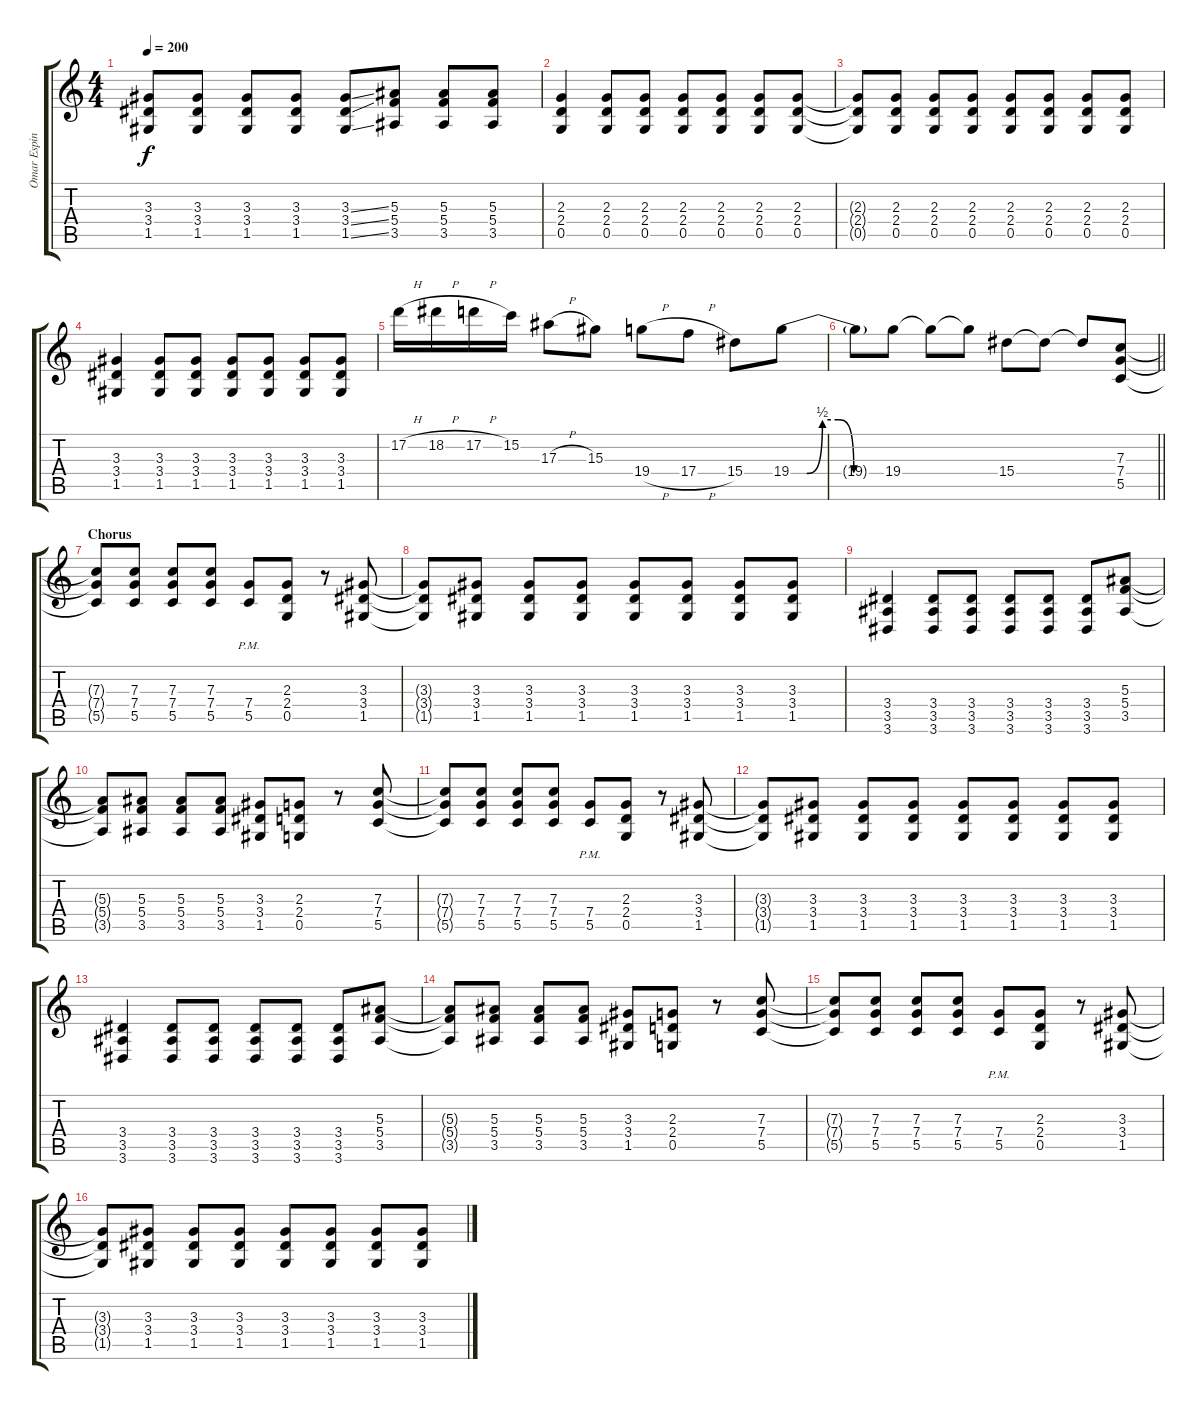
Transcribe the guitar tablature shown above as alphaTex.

\track ("Omar Espina - Guitar" "Omar Espin") {instrument distortionguitar}
\staff {score tabs}
\tuning (D4 A3 F3 C3 G2 C2) {hide}
\ts (4 4)
\tempo 200
\clef g2
\ks c
(3.3{t} 3.4{t} 1.5{t}).8{dy f} (3.3 3.4 1.5).8 (3.3 3.4 1.5).8 (3.3 3.4 1.5).8 (3.3{ss} 3.4{ss} 1.5{ss}).8 (5.3 5.4 3.5).8 (5.3 5.4 3.5).8 (5.3 5.4 3.5).8 |
(2.3 2.4 0.5).4 (2.3 2.4 0.5).8 (2.3 2.4 0.5).8 (2.3 2.4 0.5).8 (2.3 2.4 0.5).8 (2.3 2.4 0.5).8 (2.3 2.4 0.5).8 |
(2.3{t} 2.4{t} 0.5{t}).8 (2.3 2.4 0.5).8 (2.3 2.4 0.5).8 (2.3 2.4 0.5).8 (2.3 2.4 0.5).8 (2.3 2.4 0.5).8 (2.3 2.4 0.5).8 (2.3 2.4 0.5).8 |
(3.3 3.4 1.5).4 (3.3 3.4 1.5).8 (3.3 3.4 1.5).8 (3.3 3.4 1.5).8 (3.3 3.4 1.5).8 (3.3 3.4 1.5).8 (3.3 3.4 1.5).8 |
17.2{h}.16 18.2{h}.16 17.2{h}.16 15.2.16 17.3{h}.8 15.3.8 19.4{h}.8 17.4{h}.8 15.4.8 19.4{be (custom 0 0 10 0 20 2 30 2 40 0 60 0)}.8 |
\barLineRight lightlight
19.4{t}.8 19.4.8 19.4{t}.8 19.4{t}.8 15.4.8 15.4{t}.8 15.4{t}.8 (7.3 7.4 5.5).8{volume 9} |
\section ("" "Chorus")
(7.3{t} 7.4{t} 5.5{t}).8 (7.3 7.4 5.5).8 (7.3 7.4 5.5).8 (7.3 7.4 5.5).8 (7.4{pm} 5.5{pm}).8 (2.3 2.4 0.5).8 r.8 (3.3 3.4 1.5).8 |
(3.3{t} 3.4{t} 1.5{t}).8 (3.3 3.4 1.5).8 (3.3 3.4 1.5).8 (3.3 3.4 1.5).8 (3.3 3.4 1.5).8 (3.3 3.4 1.5).8 (3.3 3.4 1.5).8 (3.3 3.4 1.5).8 |
(3.4 3.5 3.6).4 (3.4 3.5 3.6).8 (3.4 3.5 3.6).8 (3.4 3.5 3.6).8 (3.4 3.5 3.6).8 (3.4 3.5 3.6).8 (5.3 5.4 3.5).8 |
(5.3{t} 5.4{t} 3.5{t}).8 (5.3 5.4 3.5).8 (5.3 5.4 3.5).8 (5.3 5.4 3.5).8 (3.3 3.4 1.5).8 (2.3 2.4 0.5).8 r.8 (7.3 7.4 5.5).8 |
(7.3{t} 7.4{t} 5.5{t}).8 (7.3 7.4 5.5).8 (7.3 7.4 5.5).8 (7.3 7.4 5.5).8 (7.4{pm} 5.5{pm}).8 (2.3 2.4 0.5).8 r.8 (3.3 3.4 1.5).8 |
(3.3{t} 3.4{t} 1.5{t}).8 (3.3 3.4 1.5).8 (3.3 3.4 1.5).8 (3.3 3.4 1.5).8 (3.3 3.4 1.5).8 (3.3 3.4 1.5).8 (3.3 3.4 1.5).8 (3.3 3.4 1.5).8 |
(3.4 3.5 3.6).4 (3.4 3.5 3.6).8 (3.4 3.5 3.6).8 (3.4 3.5 3.6).8 (3.4 3.5 3.6).8 (3.4 3.5 3.6).8 (5.3 5.4 3.5).8 |
(5.3{t} 5.4{t} 3.5{t}).8 (5.3 5.4 3.5).8 (5.3 5.4 3.5).8 (5.3 5.4 3.5).8 (3.3 3.4 1.5).8 (2.3 2.4 0.5).8 r.8 (7.3 7.4 5.5).8 |
(7.3{t} 7.4{t} 5.5{t}).8 (7.3 7.4 5.5).8 (7.3 7.4 5.5).8 (7.3 7.4 5.5).8 (7.4{pm} 5.5{pm}).8 (2.3 2.4 0.5).8 r.8 (3.3 3.4 1.5).8 |
(3.3{t} 3.4{t} 1.5{t}).8 (3.3 3.4 1.5).8 (3.3 3.4 1.5).8 (3.3 3.4 1.5).8 (3.3 3.4 1.5).8 (3.3 3.4 1.5).8 (3.3 3.4 1.5).8 (3.3 3.4 1.5).8
